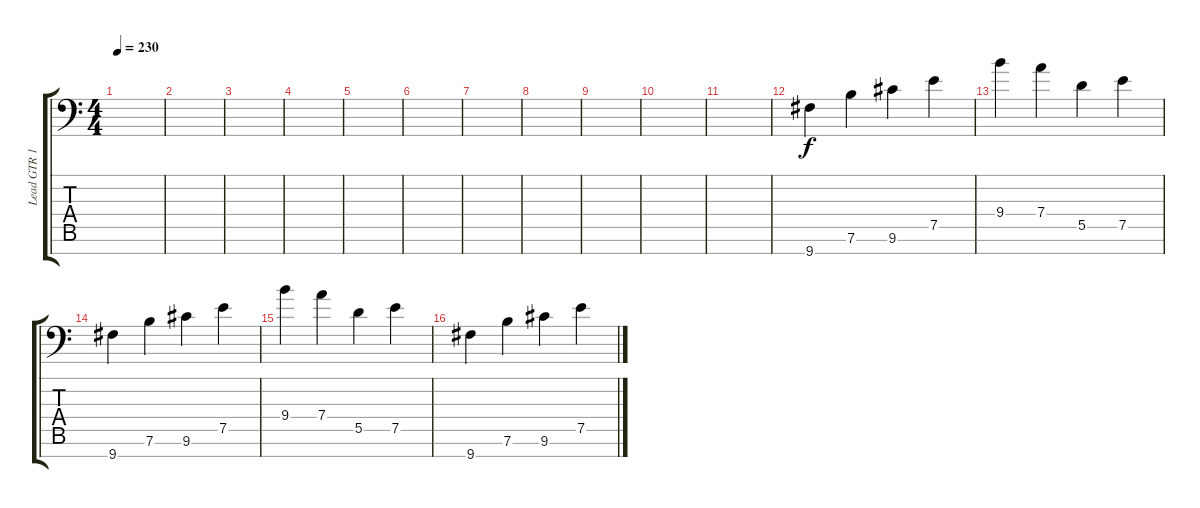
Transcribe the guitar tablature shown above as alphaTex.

\track ("Lead GTR 1" "Lead GTR 1") {instrument overdrivenguitar}
\staff {score tabs}
\tuning (E4 B3 G3 D3 A2 E2 A1) {hide}
\ts (4 4)
\tempo 230
\clef f4
\ks c
|
|
|
|
|
|
|
|
|
|
|
9.7.4{beam merge} 7.6.4 9.6.4 7.5.4 |
9.4.4 7.4.4 5.5.4{beam merge} 7.5.4 |
9.7.4{beam merge} 7.6.4 9.6.4 7.5.4 |
9.4.4 7.4.4 5.5.4{beam merge} 7.5.4 |
9.7.4{beam merge} 7.6.4 9.6.4 7.5.4
